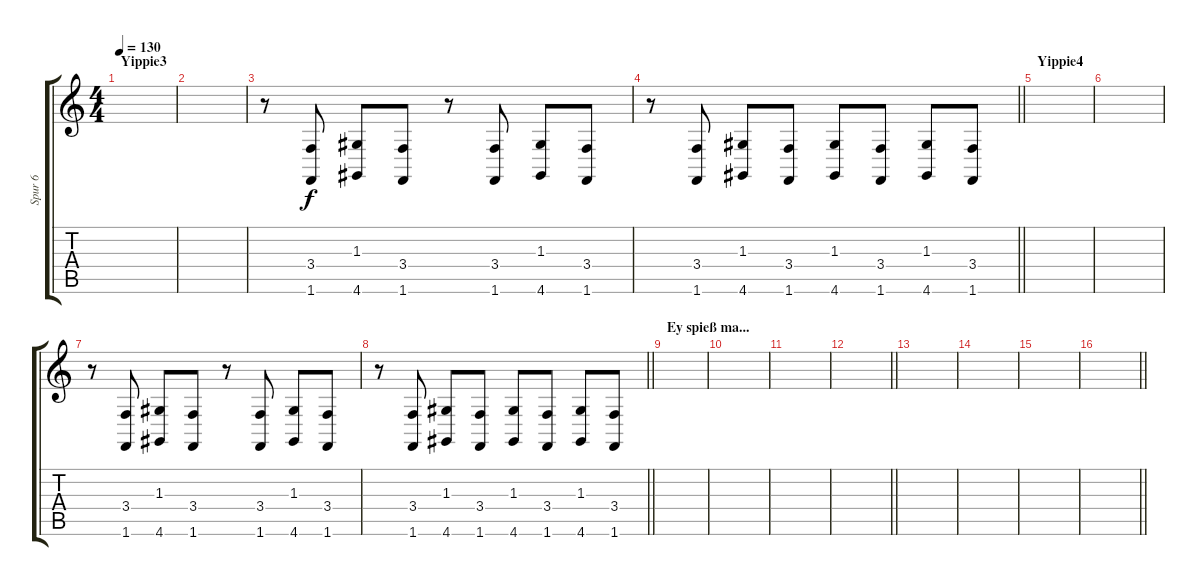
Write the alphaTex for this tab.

\track ("Spur 6" "Spur 6") {instrument woodblock}
\staff {score tabs}
\tuning (E4 B3 G3 D3 A2 E2) {hide}
\ts (4 4)
\section ("" "Yippie3")
\tempo 130
\clef g2
\ks c
|
|
r.8 (3.4 1.6).8 (1.3 4.6).8 (3.4 1.6).8 r.8 (3.4 1.6).8 (1.3 4.6).8 (3.4 1.6).8 |
\barLineRight lightlight
r.8 (3.4 1.6).8 (1.3 4.6).8 (3.4 1.6).8 (1.3 4.6).8 (3.4 1.6).8 (1.3 4.6).8 (3.4 1.6).8 |
\section ("" "Yippie4")
|
|
r.8 (3.4 1.6).8 (1.3 4.6).8 (3.4 1.6).8 r.8 (3.4 1.6).8 (1.3 4.6).8 (3.4 1.6).8 |
\barLineRight lightlight
r.8 (3.4 1.6).8 (1.3 4.6).8 (3.4 1.6).8 (1.3 4.6).8 (3.4 1.6).8 (1.3 4.6).8 (3.4 1.6).8 |
\section ("" "Ey spieß ma...")
|
|
|
\barLineRight lightlight
|
|
|
|
\barLineRight lightlight
